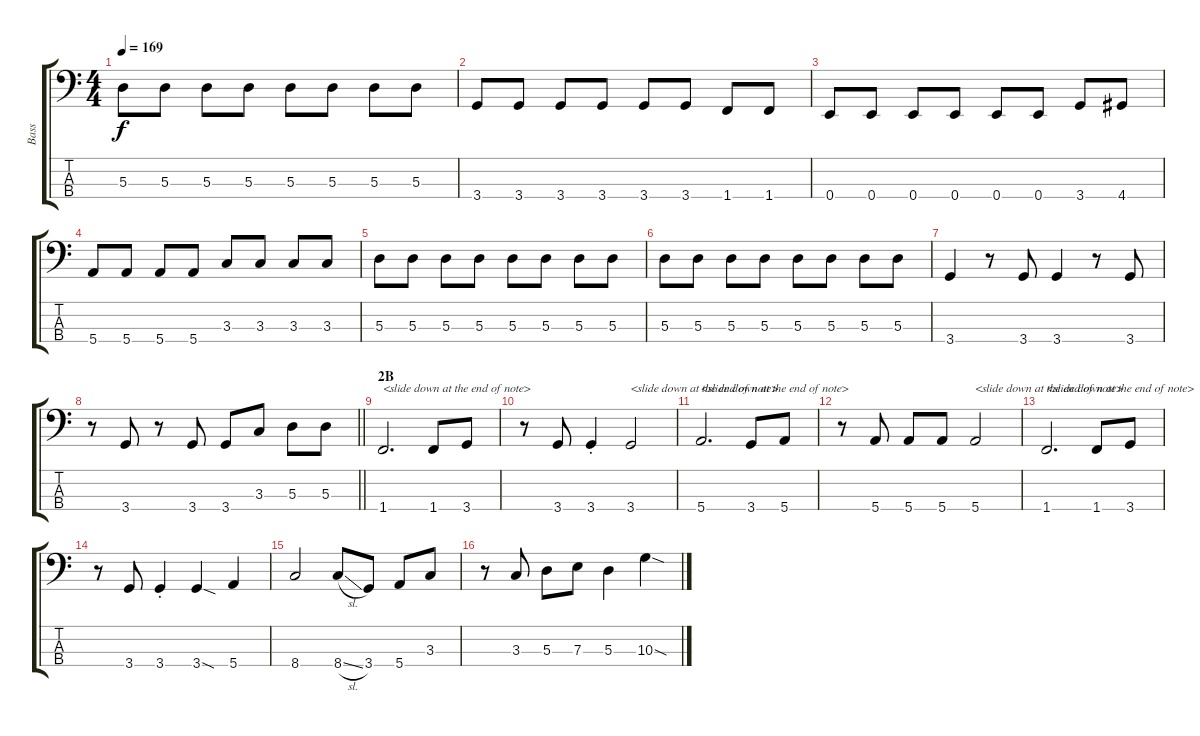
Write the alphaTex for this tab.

\track ("Bass" "Bass") {instrument electricbassfinger}
\staff {score tabs}
\tuning (G2 D2 A1 E1) {hide}
\ts (4 4)
\tempo 169
\clef f4
\ks c
5.3.8{dy f} 5.3.8 5.3.8 5.3.8 5.3.8 5.3.8 5.3.8 5.3.8 |
3.4.8 3.4.8 3.4.8 3.4.8 3.4.8 3.4.8 1.4.8 1.4.8 |
0.4.8 0.4.8 0.4.8 0.4.8 0.4.8 0.4.8 3.4.8 4.4.8 |
5.4.8 5.4.8 5.4.8 5.4.8 3.3.8 3.3.8 3.3.8 3.3.8 |
5.3.8 5.3.8 5.3.8 5.3.8 5.3.8 5.3.8 5.3.8 5.3.8 |
5.3.8 5.3.8 5.3.8 5.3.8 5.3.8 5.3.8 5.3.8 5.3.8 |
3.4.4 r.8 3.4.8 3.4.4 r.8 3.4.8 |
\barLineRight lightlight
r.8 3.4.8 r.8 3.4.8 3.4.8 3.3.8 5.3.8 5.3.8 |
\section ("" "2B")
1.4.2{d txt "<slide down at the end of note>"} 1.4.8 3.4.8 |
r.8 3.4.8 3.4{st}.4 3.4.2{txt "<slide down at the end of note>"} |
5.4.2{d txt "<slide down at the end of note>"} 3.4.8 5.4.8 |
r.8 5.4.8 5.4.8 5.4.8 5.4.2{txt "<slide down at the end of note>"} |
1.4.2{d txt "<slide down at the end of note>"} 1.4.8 3.4.8 |
r.8 3.4.8 3.4{st}.4 3.4{sod}.4 5.4.4 |
8.4.2 8.4{sl}.8 3.4.8 5.4.8 3.3.8 |
r.8 3.3.8 5.3.8 7.3.8 5.3.4 10.3{sod}.4
